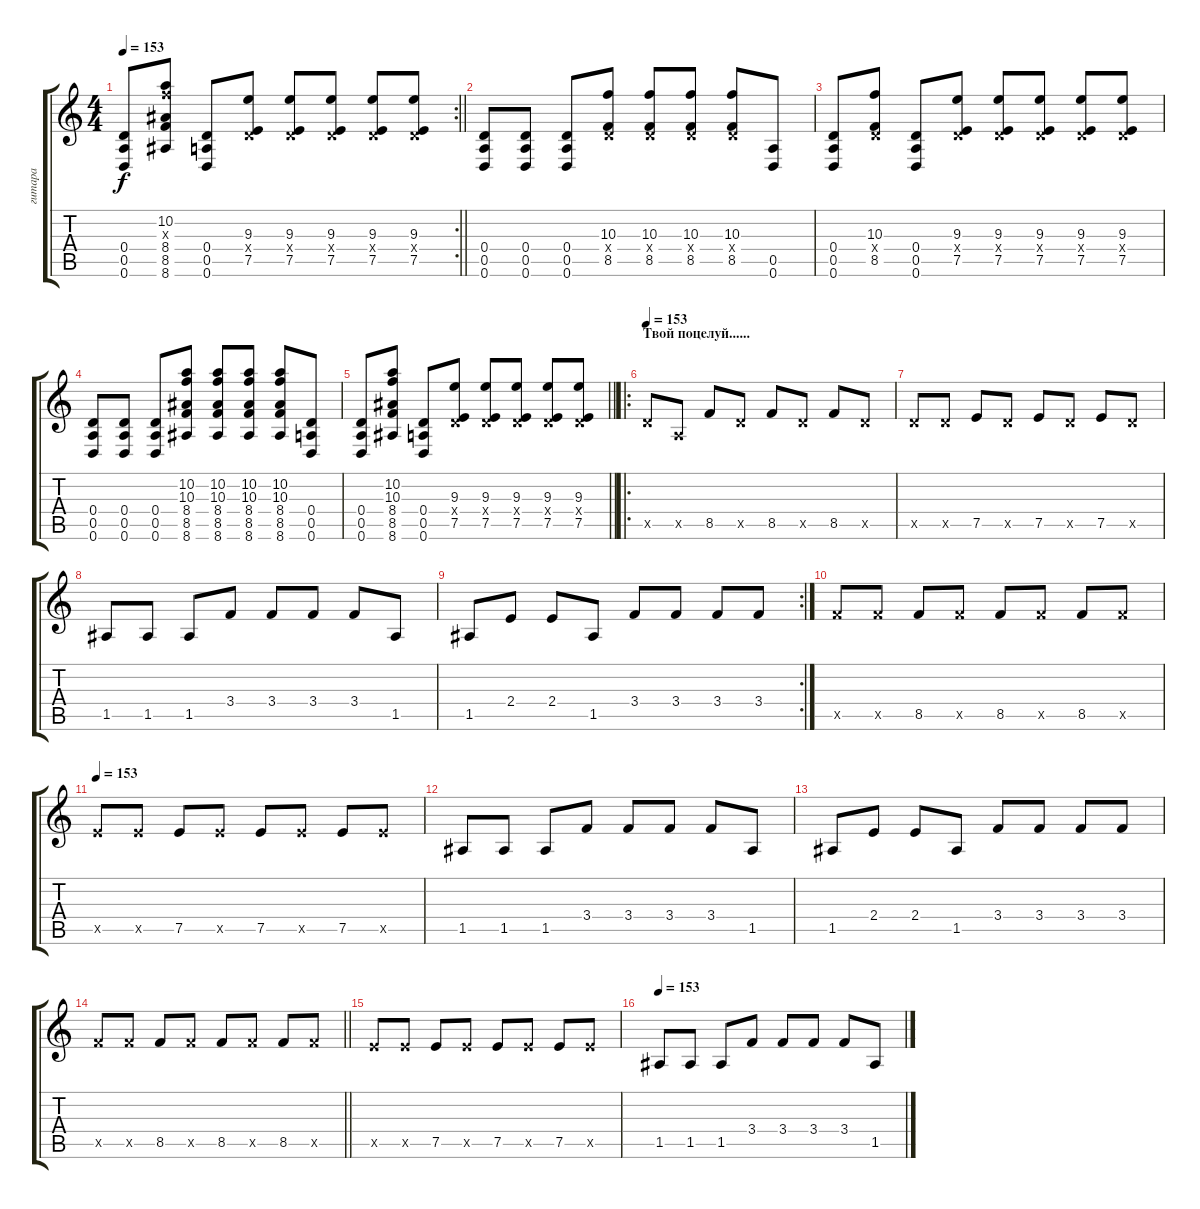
\track ("гитара" "гитара") {instrument distortionguitar}
\staff {score tabs}
\tuning (E4 B3 G3 D3 A2 D2) {hide}
\rc 2
\ts (4 4)
\tempo 153
\clef g2
\barLineRight lightlight
\ks c
(0.4 0.5 0.6).8{dy f} (10.2 10.3{x} 8.4 8.5 8.6).8 (0.4 0.5 0.6).8 (9.3 0.4{x} 7.5).8 (9.3 0.4{x} 7.5).8 (9.3 0.4{x} 7.5).8 (9.3 0.4{x} 7.5).8 (9.3 0.4{x} 7.5).8 |
(0.4 0.5 0.6).8 (0.4 0.5 0.6).8 (0.4 0.5 0.6).8 (10.3 0.4{x} 8.5).8 (10.3 0.4{x} 8.5).8 (10.3 0.4{x} 8.5).8 (10.3 0.4{x} 8.5).8 (0.5 0.6).8 |
(0.4 0.5 0.6).8 (10.3 0.4{x} 8.5).8 (0.4 0.5 0.6).8 (9.3 0.4{x} 7.5).8 (9.3 0.4{x} 7.5).8 (9.3 0.4{x} 7.5).8 (9.3 0.4{x} 7.5).8 (9.3 0.4{x} 7.5).8 |
(0.4 0.5 0.6).8 (0.4 0.5 0.6).8 (0.4 0.5 0.6).8 (10.2 10.3 8.4 8.5 8.6).8 (10.2 10.3 8.4 8.5 8.6).8 (10.2 10.3 8.4 8.5 8.6).8 (10.2 10.3 8.4 8.5 8.6).8 (0.4 0.5 0.6).8 |
\barLineRight lightlight
(0.4 0.5 0.6).8 (10.2 10.3 8.4 8.5 8.6).8 (0.4 0.5 0.6).8 (9.3 0.4{x} 7.5).8 (9.3 0.4{x} 7.5).8 (9.3 0.4{x} 7.5).8 (9.3 0.4{x} 7.5).8 (9.3 0.4{x} 7.5).8 |
\ro
\section ("" "Твой поцелуй......")
\tempo 153
5.5{x}.8 0.5{x}.8 8.5.8 5.5{x}.8 8.5.8 5.5{x}.8 8.5.8 5.5{x}.8 |
5.5{x}.8 5.5{x}.8 7.5.8 5.5{x}.8 7.5.8 5.5{x}.8 7.5.8 5.5{x}.8 |
1.5.8 1.5.8 1.5.8 3.4.8 3.4.8 3.4.8 3.4.8 1.5.8 |
\rc 2
1.5.8 2.4.8 2.4.8 1.5.8 3.4.8 3.4.8 3.4.8 3.4.8 |
8.5{x}.8 8.5{x}.8 8.5.8 8.5{x}.8 8.5.8 8.5{x}.8 8.5.8 8.5{x}.8 |
\tempo 153
7.5{x}.8 7.5{x}.8 7.5.8 7.5{x}.8 7.5.8 7.5{x}.8 7.5.8 7.5{x}.8 |
1.5.8 1.5.8 1.5.8 3.4.8 3.4.8 3.4.8 3.4.8 1.5.8 |
1.5.8 2.4.8 2.4.8 1.5.8 3.4.8 3.4.8 3.4.8 3.4.8 |
\barLineRight lightlight
8.5{x}.8 8.5{x}.8 8.5.8 8.5{x}.8 8.5.8 8.5{x}.8 8.5.8 8.5{x}.8 |
7.5{x}.8 7.5{x}.8 7.5.8 7.5{x}.8 7.5.8 7.5{x}.8 7.5.8 7.5{x}.8 |
\tempo 153
1.5.8 1.5.8 1.5.8 3.4.8 3.4.8 3.4.8 3.4.8 1.5.8
